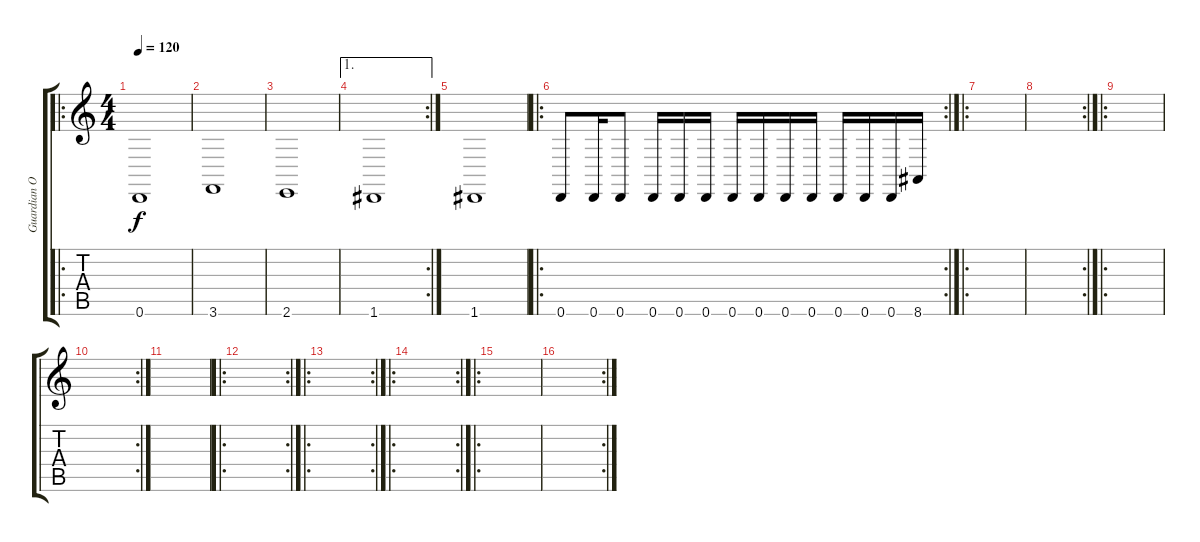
\track ("Guardian Of Metzgel" "Guardian O") {instrument fx6goblins}
\staff {score tabs}
\tuning (D4 A3 F3 C3 G2 D2) {hide}
\ro
\ts (4 4)
\tempo 120
\clef g2
\ks c
0.6.1{dy f instrument fx6goblins} |
3.6.1 |
2.6.1 |
\ae 1
\rc 2
1.6.1 |
1.6.1 |
\ro
\rc 2
0.6.8{instrument fx1rain} 0.6.16 0.6.8 0.6.16 0.6.16 0.6.16 0.6.16 0.6.16 0.6.16 0.6.16 0.6.16 0.6.16 0.6.16 8.6.16 |
\ro
|
\rc 2
|
\ro
|
\rc 2
|
|
\ro
\rc 2
|
\ro
\rc 2
|
\ro
\rc 2
|
\ro
|
\rc 2
